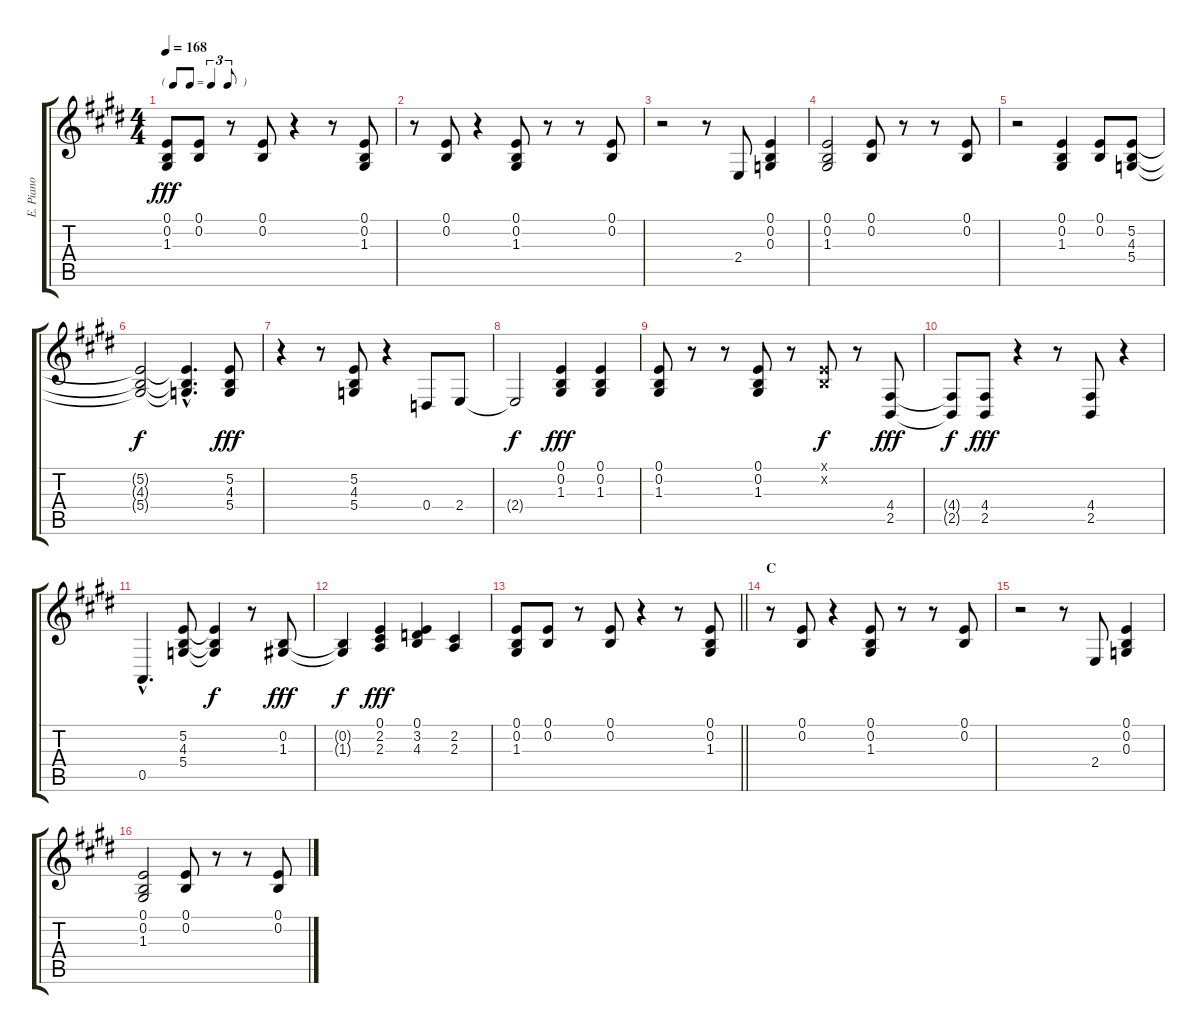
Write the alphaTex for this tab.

\track ("E. Piano" "E. Piano") {instrument electricgrandpiano}
\staff {score tabs}
\tuning (E4 B3 G3 D3 A2 E2) {hide}
\ts (4 4)
\tf triplet8th
\tempo 168
\clef g2
\ks e
(0.1 0.2 1.3).8{dy fff} (0.1 0.2).8 r.8 (0.1 0.2).8 r.4 r.8 (0.1 0.2 1.3).8 |
r.8 (0.1 0.2).8 r.4 (0.1 0.2 1.3).8 r.8 r.8 (0.1 0.2).8 |
r.2 r.8 2.4.8 (0.1 0.2 0.3).4 |
(0.1 0.2 1.3).2 (0.1 0.2).8 r.8 r.8 (0.1 0.2).8 |
r.2 (0.1 0.2 1.3).4 (0.1 0.2).8 (5.2 4.3 5.4).8 |
(5.2{t} 4.3{t} 5.4{t}).2{dy f} (5.2{hac t} 4.3{hac t} 5.4{hac t}).4{d} (5.2 4.3 5.4).8{dy fff} |
r.4 r.8 (5.2 4.3 5.4).8 r.4 0.4.8 2.4.8 |
2.4{t}.2{dy f} (0.1 0.2 1.3).4{dy fff} (0.1 0.2 1.3).4 |
(0.1 0.2 1.3).8 r.8 r.8 (0.1 0.2 1.3).8 r.8 (0.1{x} 0.2{x}).8{dy f} r.8 (4.4 2.5).8{dy fff} |
(4.4{t} 2.5{t}).8{dy f} (4.4 2.5).8{dy fff} r.4 r.8 (4.4 2.5).8 r.4 |
0.5{hac}.4{d} (5.2 4.3 5.4).8 (5.2{t} 4.3{t} 5.4{t}).4{dy f} r.8 (0.2 1.3).8{dy fff} |
(0.2{t} 1.3{t}).4{dy f} (0.1 2.2 2.3).4{dy fff} (0.1 3.2 4.3).4 (2.2 2.3).4 |
\barLineRight lightlight
(0.1 0.2 1.3).8 (0.1 0.2).8 r.8 (0.1 0.2).8 r.4 r.8 (0.1 0.2 1.3).8 |
\section ("" "C")
r.8 (0.1 0.2).8 r.4 (0.1 0.2 1.3).8 r.8 r.8 (0.1 0.2).8 |
r.2 r.8 2.4.8 (0.1 0.2 0.3).4 |
(0.1 0.2 1.3).2 (0.1 0.2).8 r.8 r.8 (0.1 0.2).8
